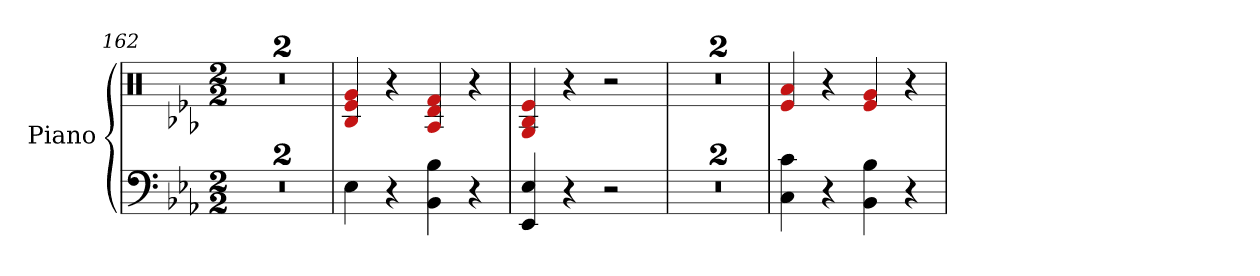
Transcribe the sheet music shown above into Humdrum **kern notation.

**kern	**kern
*part1	*part1
*staff2	*staff1
*I"Piano	*
*I'Pno	*
*clefF4	*clefX
*k[b-e-a-]	*k[b-e-a-]
*M2/2	*M2/2
=162	=162
1r	1r
!!LO:PB:g=z
=163	=163
1r	1r
=164	=164
4E-\	4B-/ 4e-/ 4g/
4r	4r
4BB-\ 4B-\	4A-/ 4d/ 4f/
4r	4r
=165	=165
4EE-/ 4E-/	4G/ 4B-/ 4e-/
4r	4r
2r	2r
=166	=166
1r	1r
=167	=167
1r	1r
!!LO:LB:g=z
=168	=168
4C\ 4c\	4e-/ 4a-/
4r	4r
4BB-\ 4B-\	4e-/ 4g/
4r	4r
=	=
*-	*-
